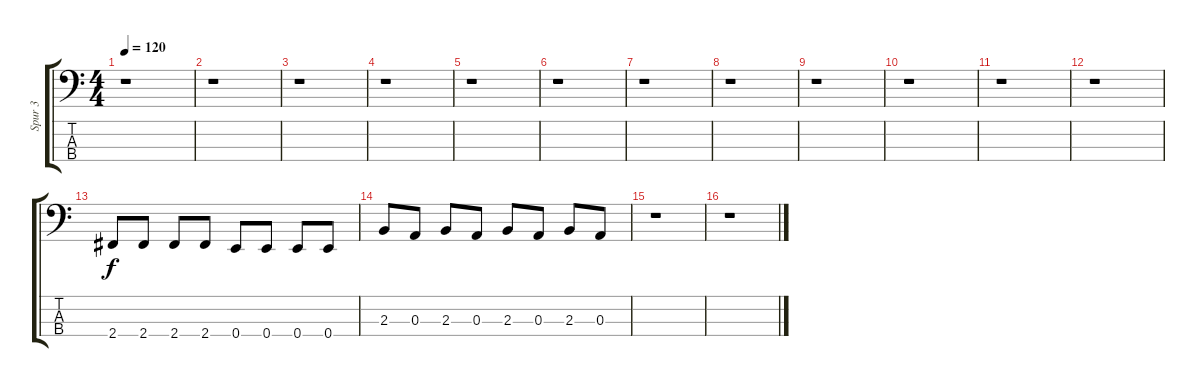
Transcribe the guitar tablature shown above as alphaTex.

\track ("Spur 3" "Spur 3") {instrument electricbassfinger}
\staff {score tabs}
\tuning (G2 D2 A1 E1) {hide}
\ts (4 4)
\tempo 120
\clef f4
\ks c
r.1{dy f} |
r.1 |
r.1 |
r.1 |
r.1 |
r.1 |
r.1 |
r.1 |
r.1 |
r.1 |
r.1 |
r.1 |
2.4.8 2.4.8 2.4.8 2.4.8 0.4.8 0.4.8 0.4.8 0.4.8 |
2.3.8 0.3.8 2.3.8 0.3.8 2.3.8 0.3.8 2.3.8 0.3.8 |
r.1 |
r.1
